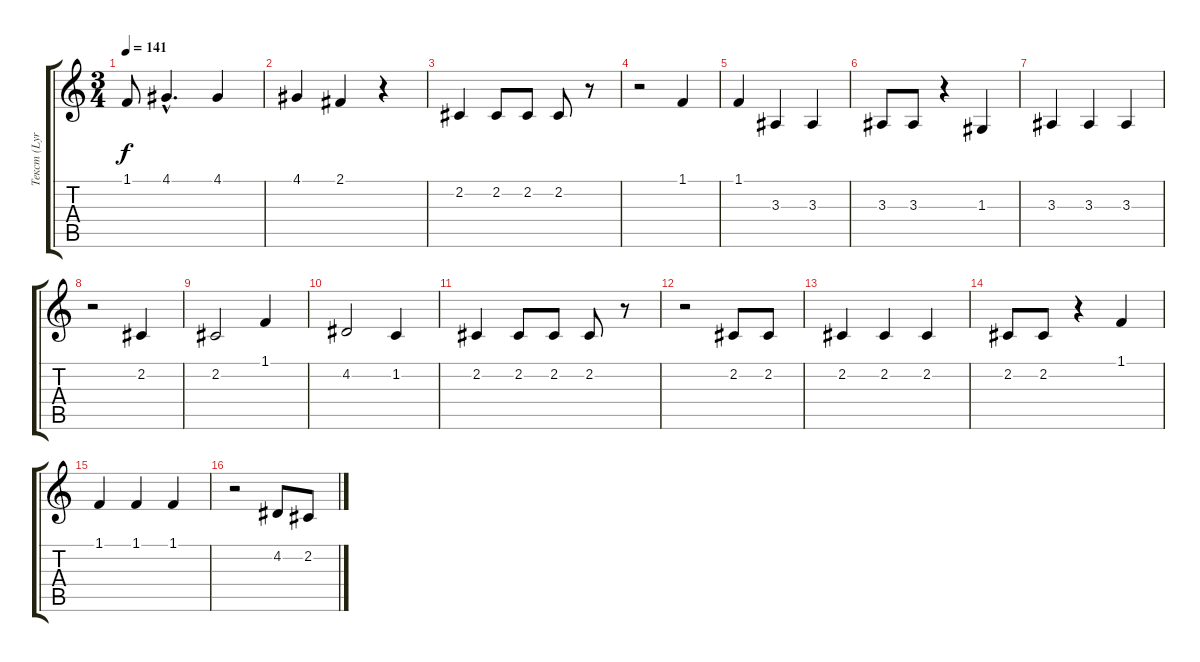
\track ("Текст (Lyrics)" "Текст (Lyr") {instrument tenorsax}
\staff {score tabs}
\tuning (E4 B3 G3 D3 A2 E2) {hide}
\ts (3 4)
\tempo 141
\clef g2
\ks c
1.1.8{dy f} 4.1{hac}.4{d} 4.1.4 |
4.1.4 2.1.4 r.4 |
2.2.4 2.2.8 2.2.8 2.2.8 r.8 |
r.2 1.1.4 |
1.1.4 3.3.4 3.3.4 |
3.3.8 3.3.8 r.4 1.3.4 |
3.3.4 3.3.4 3.3.4 |
r.2 2.2.4 |
2.2.2 1.1.4 |
4.2.2 1.2.4 |
2.2.4 2.2.8 2.2.8 2.2.8 r.8 |
r.2 2.2.8 2.2.8 |
2.2.4 2.2.4 2.2.4 |
2.2.8 2.2.8 r.4 1.1.4 |
1.1.4 1.1.4 1.1.4 |
r.2 4.2.8 2.2.8
